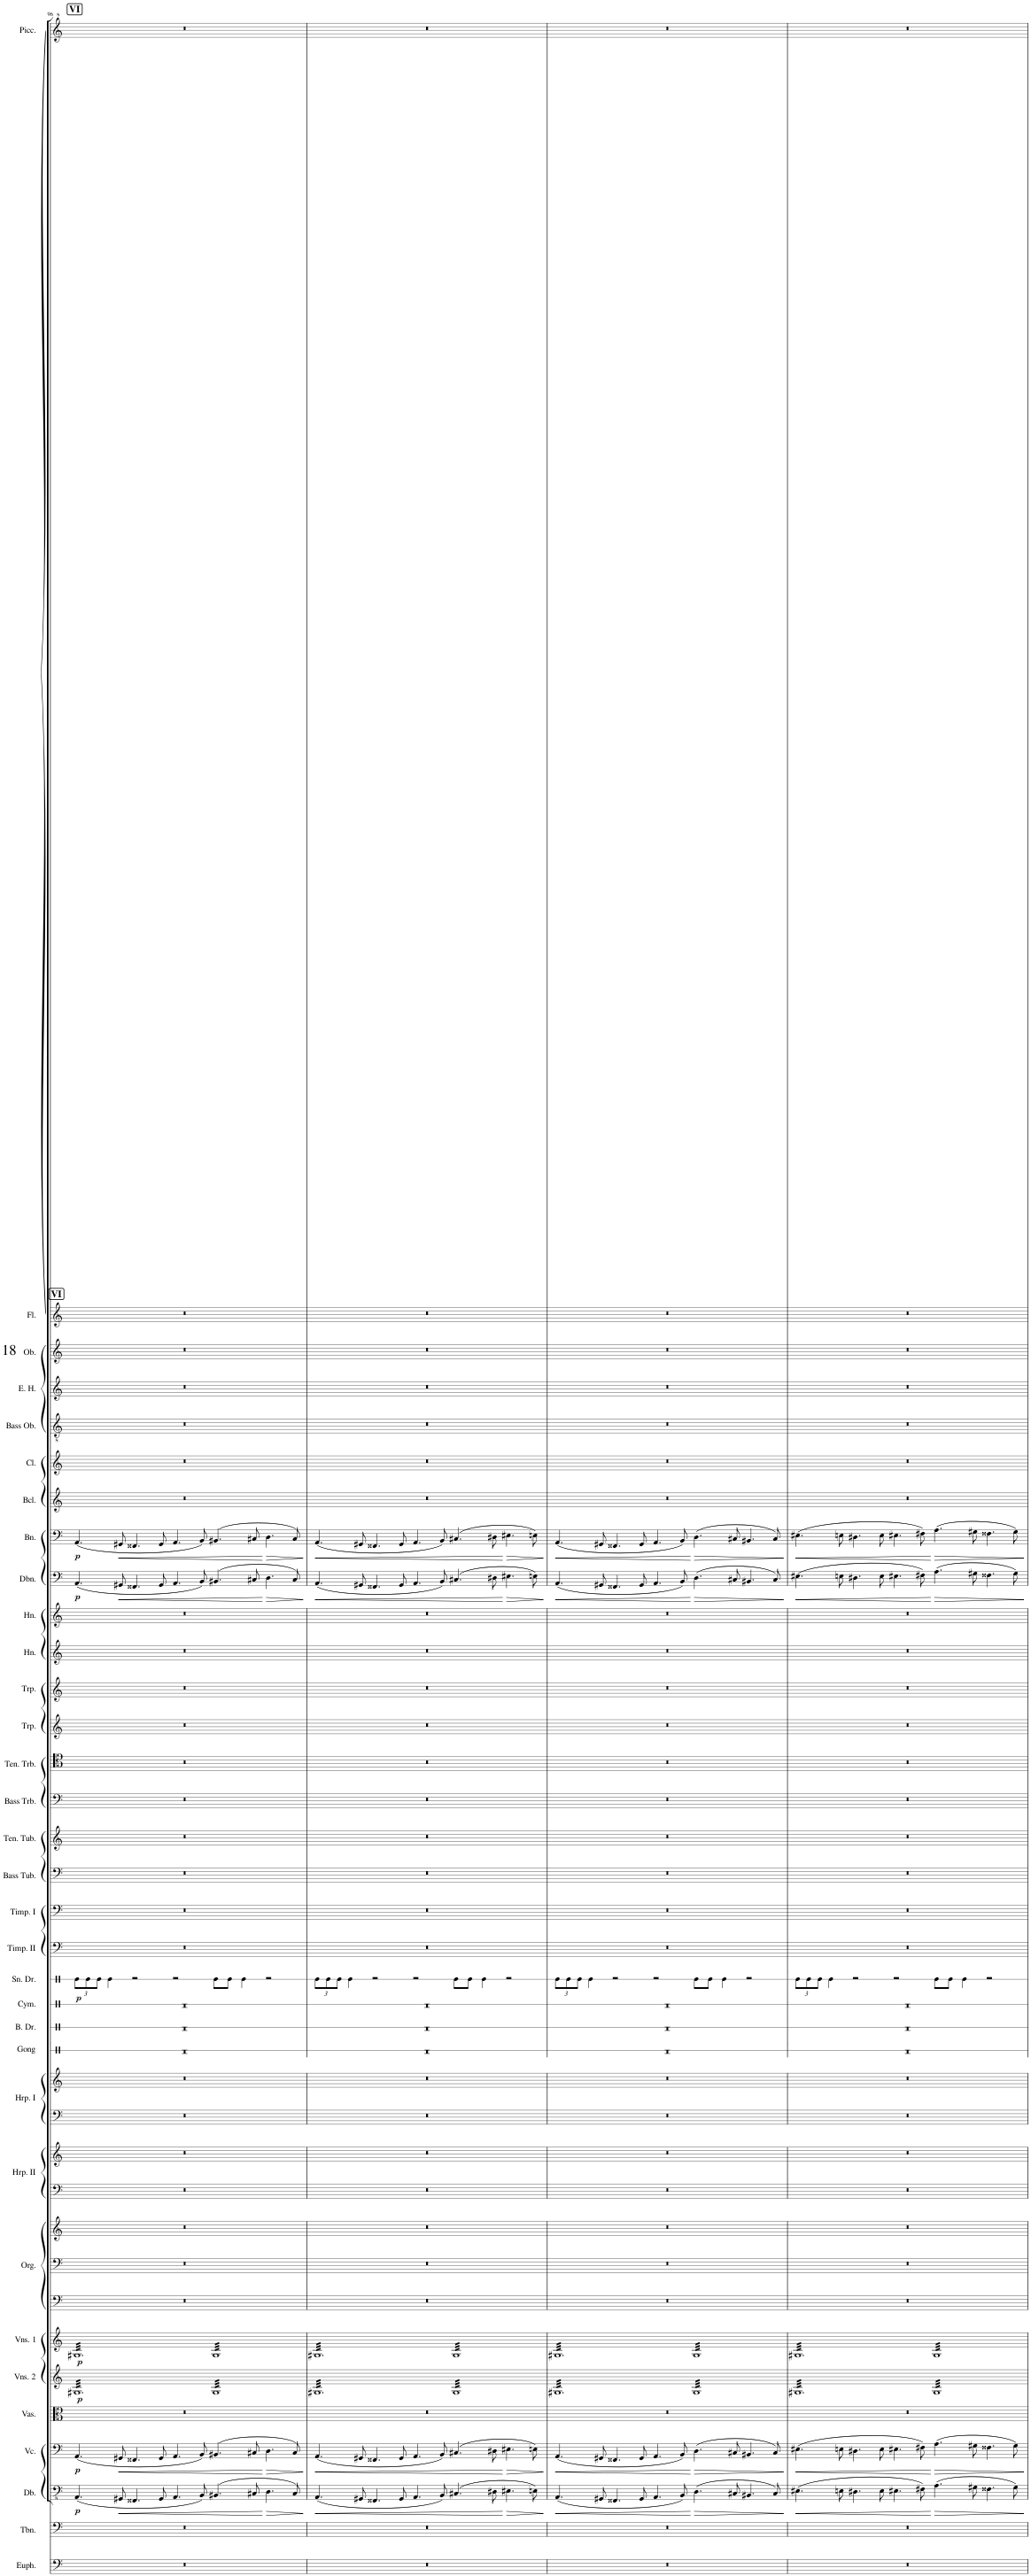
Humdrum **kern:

**kern	**kern	**kern	**dynam	**kern	**dynam	**kern	**kern	**dynam	**kern	**dynam	**kern	**kern	**kern	**kern	**kern	**kern	**kern	**kern	**kern	**kern	**kern	**dynam	**kern	**kern	**kern	**kern	**kern	**kern	**kern	**kern	**kern	**kern	**kern	**dynam	**kern	**dynam	**kern	**kern	**kern	**kern	**kern	**kern	**kern
*part33	*part32	*part31	*part31	*part30	*part30	*part29	*part28	*part28	*part27	*part27	*part26	*part26	*part26	*part25	*part25	*part24	*part24	*part23	*part22	*part21	*part20	*part20	*part19	*part18	*part17	*part16	*part15	*part14	*part13	*part12	*part11	*part10	*part9	*part9	*part8	*part8	*part7	*part6	*part5	*part4	*part3	*part2	*part1
*staff37	*staff36	*staff35	*staff35	*staff34	*staff34	*staff33	*staff32	*staff32	*staff31	*staff31	*staff30	*staff29	*staff28	*staff27	*staff26	*staff25	*staff24	*staff23	*staff22	*staff21	*staff20	*staff20	*staff19	*staff18	*staff17	*staff16	*staff15	*staff14	*staff13	*staff12	*staff11	*staff10	*staff9	*staff9	*staff8	*staff8	*staff7	*staff6	*staff5	*staff4	*staff3	*staff2	*staff1
*I"Euphonium	*I"Trombone	*I"Doublebasses	*	*I"Violoncello	*	*I"Viola	*I"2nd Violin	*	*I"1st Violin	*	*I"Organ	*	*	*I"Harp II	*	*I"Harp I	*	*I"Gong	*I"Bass Drum	*I"Cymbal	*I"Snare Drum	*	*I"Timpani II	*I"Timpani I	*I"Bass Tuba	*I"Tenor Tuba	*I"Bass Trombone	*I"2 Tenor Trombones	*I"III IV	*I"I II	*I"IV V VI	*I"I II III	*I"Double Bassoon	*	*I"3 Bassoon	*	*I"Bass Clarinet	*I"3 Clarinets in Bb	*I"Bass Oboe	*I"English Horn	*I"2 Oboe	*I"2 Flutes	*I"2 Piccolos
*I'Euph.	*I'Tbn.	*I'Db.	*	*I'Vc.	*	*	*	*	*	*	*I'Org.	*	*	*I'Hrp. II	*	*I'Hrp. I	*	*I'Gong	*I'B. Dr.	*I'Cym.	*I'Sn. Dr.	*	*I'Timp. II	*I'Timp. I	*I'Bass Tub.	*I'Ten. Tub.	*I'Bass Trb.	*I'Ten. Trb.	*	*	*	*	*I'Dbn.	*	*I'Bn.	*	*I'Bcl.	*I'Cl.	*I'Bass Ob.	*I'E. H.	*I'Ob.	*I'Fl.	*I'Picc.
!!LO:PB:g=z
*clefF4	*clefF4	*clefFv4	*	*clefF4	*	*clefC3	*clefG2	*	*clefG2	*	*clefF4	*clefF4	*clefG2	*clefF4	*clefG2	*clefF4	*clefG2	*clefX	*clefX	*clefX	*clefX	*	*clefF4	*clefF4	*clefF4	*clefG2	*clefF4	*clefC4	*clefG2	*clefG2	*clefG2	*clefG2	*clefF4	*	*clefF4	*	*clefG2	*clefG2	*clefGv2	*clefG2	*clefG2	*clefG2	*clefG^2
*	*	*Trd7c12	*	*	*	*	*	*	*	*	*	*	*	*	*	*	*	*	*	*	*	*	*	*	*	*Trd8c14	*	*	*Trd1c2	*Trd1c2	*Trd4c7	*Trd4c7	*Trd7c12	*	*	*	*Trd8c14	*Trd1c2	*	*Trd4c7	*	*	*Trd-7c-12
*k[]	*k[]	*k[]	*	*k[]	*	*k[]	*k[]	*	*k[]	*	*k[]	*k[]	*k[]	*k[]	*k[]	*k[]	*k[]	*k[]	*k[]	*k[]	*k[]	*	*k[]	*k[]	*k[]	*k[]	*k[]	*k[]	*k[]	*k[]	*k[]	*k[]	*k[]	*	*k[]	*	*k[]	*k[]	*k[]	*k[]	*k[]	*k[]	*k[]
*M5/2	*M5/2	*M5/2	*	*M5/2	*	*M5/2	*M5/2	*	*M5/2	*	*M5/2	*M5/2	*M5/2	*M5/2	*M5/2	*M5/2	*M5/2	*M5/2	*M5/2	*M5/2	*M5/2	*	*M5/2	*M5/2	*M5/2	*M5/2	*M5/2	*M5/2	*M5/2	*M5/2	*M5/2	*M5/2	*M5/2	*	*M5/2	*	*M5/2	*M5/2	*M5/2	*M5/2	*M5/2	*M5/2	*M5/2
*	*	*	*	*	*	*	*	*	*	*	*	*	*	*	*	*	*	*	*	*	*Xbrackettup	*	*	*	*	*	*	*	*	*	*	*	*	*	*	*	*	*	*	*	*	*	*
!!LO:REH:place=s1:a:B:cj:fs=14:t=VI
!!LO:REH:place=s1:b:B:cj:fs=14:t=VI
=96	=96	=96	=96	=96	=96	=96	=96	=96	=96	=96	=96	=96	=96	=96	=96	=96	=96	=96	=96	=96	=96	=96	=96	=96	=96	=96	=96	=96	=96	=96	=96	=96	=96	=96	=96	=96	=96	=96	=96	=96	=96	=96	=96
!	!	!	!LO:DY:b	!	!LO:DY:b	!	!	!LO:DY:b	!	!LO:DY:b	!	!	!	!	!	!	!	!	!	!	!	!LO:DY:b	!	!	!	!	!	!	!	!	!	!	!	!LO:DY:b	!	!LO:DY:b	!	!	!	!	!	!	!
*	*	*	*	*	*	*	*tremolo	*	*	*	*	*	*	*	*	*	*	*	*	*	*	*	*	*	*	*	*	*	*	*	*	*	*	*	*	*	*	*	*	*	*	*	*
*	*	*	*	*	*	*	*	*	*tremolo	*	*	*	*	*	*	*	*	*	*	*	*	*	*	*	*	*	*	*	*	*	*	*	*	*	*	*	*	*	*	*	*	*	*
2%5r	2%5r	(4.AAA/	p	(4.AA/	p	2%5r	32G#XLLL	p	32G#XLLL	p	2%5r	2%5r	2%5r	2%5r	2%5r	2%5r	2%5r	2%5r	2%5r	2%5r	12Re\L	p	2%5r	2%5r	2%5r	2%5r	2%5r	2%5r	2%5r	2%5r	2%5r	2%5r	(4.AA/	p	(4.AA/	p	2%5r	2%5r	2%5r	2%5r	2%5r	2%5r	2%5r
.	.	.	.	.	.	.	32G#X	.	32G#X	.	.	.	.	.	.	.	.	.	.	.	.	.	.	.	.	.	.	.	.	.	.	.	.	.	.	.	.	.	.	.	.	.	.
.	.	.	.	.	.	.	32G#X	.	32G#X	.	.	.	.	.	.	.	.	.	.	.	.	.	.	.	.	.	.	.	.	.	.	.	.	.	.	.	.	.	.	.	.	.	.
.	.	.	.	.	.	.	.	.	.	.	.	.	.	.	.	.	.	.	.	.	12Re\	.	.	.	.	.	.	.	.	.	.	.	.	.	.	.	.	.	.	.	.	.	.
.	.	.	.	.	.	.	32G#X	.	32G#X	.	.	.	.	.	.	.	.	.	.	.	.	.	.	.	.	.	.	.	.	.	.	.	.	.	.	.	.	.	.	.	.	.	.
.	.	.	.	.	.	.	32G#X	.	32G#X	.	.	.	.	.	.	.	.	.	.	.	.	.	.	.	.	.	.	.	.	.	.	.	.	.	.	.	.	.	.	.	.	.	.
.	.	.	.	.	.	.	32G#X	.	32G#X	.	.	.	.	.	.	.	.	.	.	.	.	.	.	.	.	.	.	.	.	.	.	.	.	.	.	.	.	.	.	.	.	.	.
.	.	.	.	.	.	.	.	.	.	.	.	.	.	.	.	.	.	.	.	.	12Re\J	.	.	.	.	.	.	.	.	.	.	.	.	.	.	.	.	.	.	.	.	.	.
.	.	.	.	.	.	.	32G#X	.	32G#X	.	.	.	.	.	.	.	.	.	.	.	.	.	.	.	.	.	.	.	.	.	.	.	.	.	.	.	.	.	.	.	.	.	.
.	.	.	.	.	.	.	32G#X	.	32G#X	.	.	.	.	.	.	.	.	.	.	.	.	.	.	.	.	.	.	.	.	.	.	.	.	.	.	.	.	.	.	.	.	.	.
.	.	.	.	.	.	.	32G#X	.	32G#X	.	.	.	.	.	.	.	.	.	.	.	4Re\	.	.	.	.	.	.	.	.	.	.	.	.	.	.	.	.	.	.	.	.	.	.
.	.	.	.	.	.	.	32G#X	.	32G#X	.	.	.	.	.	.	.	.	.	.	.	.	.	.	.	.	.	.	.	.	.	.	.	.	.	.	.	.	.	.	.	.	.	.
.	.	.	.	.	.	.	32G#X	.	32G#X	.	.	.	.	.	.	.	.	.	.	.	.	.	.	.	.	.	.	.	.	.	.	.	.	.	.	.	.	.	.	.	.	.	.
.	.	.	.	.	.	.	32G#X	.	32G#X	.	.	.	.	.	.	.	.	.	.	.	.	.	.	.	.	.	.	.	.	.	.	.	.	.	.	.	.	.	.	.	.	.	.
!	!	!	!LO:HP:b	!	!LO:HP:b	!	!	!	!	!	!	!	!	!	!	!	!	!	!	!	!	!	!	!	!	!	!	!	!	!	!	!	!	!LO:HP:b	!	!LO:HP:b	!	!	!	!	!	!	!
.	.	8GGG#X/	<	8GG#X/	<	.	32G#X	.	32G#X	.	.	.	.	.	.	.	.	.	.	.	.	.	.	.	.	.	.	.	.	.	.	.	8GG#X/	<	8GG#X/	<	.	.	.	.	.	.	.
.	.	.	.	.	.	.	32G#X	.	32G#X	.	.	.	.	.	.	.	.	.	.	.	.	.	.	.	.	.	.	.	.	.	.	.	.	.	.	.	.	.	.	.	.	.	.
.	.	.	.	.	.	.	32G#X	.	32G#X	.	.	.	.	.	.	.	.	.	.	.	.	.	.	.	.	.	.	.	.	.	.	.	.	.	.	.	.	.	.	.	.	.	.
.	.	.	.	.	.	.	32G#X	.	32G#X	.	.	.	.	.	.	.	.	.	.	.	.	.	.	.	.	.	.	.	.	.	.	.	.	.	.	.	.	.	.	.	.	.	.
.	.	4.FFF##X/	.	4.FF##X/	.	.	32G#X	.	32G#X	.	.	.	.	.	.	.	.	.	.	.	2r	.	.	.	.	.	.	.	.	.	.	.	4.FF##X/	.	4.FF##X/	.	.	.	.	.	.	.	.
.	.	.	.	.	.	.	32G#X	.	32G#X	.	.	.	.	.	.	.	.	.	.	.	.	.	.	.	.	.	.	.	.	.	.	.	.	.	.	.	.	.	.	.	.	.	.
.	.	.	.	.	.	.	32G#X	.	32G#X	.	.	.	.	.	.	.	.	.	.	.	.	.	.	.	.	.	.	.	.	.	.	.	.	.	.	.	.	.	.	.	.	.	.
.	.	.	.	.	.	.	32G#X	.	32G#X	.	.	.	.	.	.	.	.	.	.	.	.	.	.	.	.	.	.	.	.	.	.	.	.	.	.	.	.	.	.	.	.	.	.
.	.	.	.	.	.	.	32G#X	.	32G#X	.	.	.	.	.	.	.	.	.	.	.	.	.	.	.	.	.	.	.	.	.	.	.	.	.	.	.	.	.	.	.	.	.	.
.	.	.	.	.	.	.	32G#X	.	32G#X	.	.	.	.	.	.	.	.	.	.	.	.	.	.	.	.	.	.	.	.	.	.	.	.	.	.	.	.	.	.	.	.	.	.
.	.	.	.	.	.	.	32G#X	.	32G#X	.	.	.	.	.	.	.	.	.	.	.	.	.	.	.	.	.	.	.	.	.	.	.	.	.	.	.	.	.	.	.	.	.	.
.	.	.	.	.	.	.	32G#X	.	32G#X	.	.	.	.	.	.	.	.	.	.	.	.	.	.	.	.	.	.	.	.	.	.	.	.	.	.	.	.	.	.	.	.	.	.
.	.	.	.	.	.	.	32G#X	.	32G#X	.	.	.	.	.	.	.	.	.	.	.	.	.	.	.	.	.	.	.	.	.	.	.	.	.	.	.	.	.	.	.	.	.	.
.	.	.	.	.	.	.	32G#X	.	32G#X	.	.	.	.	.	.	.	.	.	.	.	.	.	.	.	.	.	.	.	.	.	.	.	.	.	.	.	.	.	.	.	.	.	.
.	.	.	.	.	.	.	32G#X	.	32G#X	.	.	.	.	.	.	.	.	.	.	.	.	.	.	.	.	.	.	.	.	.	.	.	.	.	.	.	.	.	.	.	.	.	.
.	.	.	.	.	.	.	32G#X	.	32G#X	.	.	.	.	.	.	.	.	.	.	.	.	.	.	.	.	.	.	.	.	.	.	.	.	.	.	.	.	.	.	.	.	.	.
.	.	8GGG#/	.	8GG#/	.	.	32G#X	.	32G#X	.	.	.	.	.	.	.	.	.	.	.	.	.	.	.	.	.	.	.	.	.	.	.	8GG#/	.	8GG#/	.	.	.	.	.	.	.	.
.	.	.	.	.	.	.	32G#X	.	32G#X	.	.	.	.	.	.	.	.	.	.	.	.	.	.	.	.	.	.	.	.	.	.	.	.	.	.	.	.	.	.	.	.	.	.
.	.	.	.	.	.	.	32G#X	.	32G#X	.	.	.	.	.	.	.	.	.	.	.	.	.	.	.	.	.	.	.	.	.	.	.	.	.	.	.	.	.	.	.	.	.	.
.	.	.	.	.	.	.	32G#X	.	32G#X	.	.	.	.	.	.	.	.	.	.	.	.	.	.	.	.	.	.	.	.	.	.	.	.	.	.	.	.	.	.	.	.	.	.
.	.	4.AAA/	.	4.AA/	.	.	32G#X	.	32G#X	.	.	.	.	.	.	.	.	.	.	.	2r	.	.	.	.	.	.	.	.	.	.	.	4.AA/	.	4.AA/	.	.	.	.	.	.	.	.
.	.	.	.	.	.	.	32G#X	.	32G#X	.	.	.	.	.	.	.	.	.	.	.	.	.	.	.	.	.	.	.	.	.	.	.	.	.	.	.	.	.	.	.	.	.	.
.	.	.	.	.	.	.	32G#X	.	32G#X	.	.	.	.	.	.	.	.	.	.	.	.	.	.	.	.	.	.	.	.	.	.	.	.	.	.	.	.	.	.	.	.	.	.
.	.	.	.	.	.	.	32G#X	.	32G#X	.	.	.	.	.	.	.	.	.	.	.	.	.	.	.	.	.	.	.	.	.	.	.	.	.	.	.	.	.	.	.	.	.	.
.	.	.	.	.	.	.	32G#X	.	32G#X	.	.	.	.	.	.	.	.	.	.	.	.	.	.	.	.	.	.	.	.	.	.	.	.	.	.	.	.	.	.	.	.	.	.
.	.	.	.	.	.	.	32G#X	.	32G#X	.	.	.	.	.	.	.	.	.	.	.	.	.	.	.	.	.	.	.	.	.	.	.	.	.	.	.	.	.	.	.	.	.	.
.	.	.	.	.	.	.	32G#X	.	32G#X	.	.	.	.	.	.	.	.	.	.	.	.	.	.	.	.	.	.	.	.	.	.	.	.	.	.	.	.	.	.	.	.	.	.
.	.	.	.	.	.	.	32G#X	.	32G#X	.	.	.	.	.	.	.	.	.	.	.	.	.	.	.	.	.	.	.	.	.	.	.	.	.	.	.	.	.	.	.	.	.	.
.	.	.	.	.	.	.	32G#X	.	32G#X	.	.	.	.	.	.	.	.	.	.	.	.	.	.	.	.	.	.	.	.	.	.	.	.	.	.	.	.	.	.	.	.	.	.
.	.	.	.	.	.	.	32G#X	.	32G#X	.	.	.	.	.	.	.	.	.	.	.	.	.	.	.	.	.	.	.	.	.	.	.	.	.	.	.	.	.	.	.	.	.	.
.	.	.	.	.	.	.	32G#X	.	32G#X	.	.	.	.	.	.	.	.	.	.	.	.	.	.	.	.	.	.	.	.	.	.	.	.	.	.	.	.	.	.	.	.	.	.
.	.	.	.	.	.	.	32G#X	.	32G#X	.	.	.	.	.	.	.	.	.	.	.	.	.	.	.	.	.	.	.	.	.	.	.	.	.	.	.	.	.	.	.	.	.	.
.	.	8BBB/)	.	8BB/)	.	.	32G#X	.	32G#X	.	.	.	.	.	.	.	.	.	.	.	.	.	.	.	.	.	.	.	.	.	.	.	8BB/)	.	8BB/)	.	.	.	.	.	.	.	.
.	.	.	.	.	.	.	32G#X	.	32G#X	.	.	.	.	.	.	.	.	.	.	.	.	.	.	.	.	.	.	.	.	.	.	.	.	.	.	.	.	.	.	.	.	.	.
.	.	.	.	.	.	.	32G#X	.	32G#X	.	.	.	.	.	.	.	.	.	.	.	.	.	.	.	.	.	.	.	.	.	.	.	.	.	.	.	.	.	.	.	.	.	.
.	.	.	.	.	.	.	32G#XJJJ	.	32G#XJJJ	.	.	.	.	.	.	.	.	.	.	.	.	.	.	.	.	.	.	.	.	.	.	.	.	.	.	.	.	.	.	.	.	.	.
.	.	(4.BBB#X/	.	(4.BB#X/	.	.	32G#LLL	.	32G#LLL	.	.	.	.	.	.	.	.	.	.	.	8Re\L	.	.	.	.	.	.	.	.	.	.	.	(4.BB#X/	.	(4.BB#X/	.	.	.	.	.	.	.	.
.	.	.	.	.	.	.	32G#	.	32G#	.	.	.	.	.	.	.	.	.	.	.	.	.	.	.	.	.	.	.	.	.	.	.	.	.	.	.	.	.	.	.	.	.	.
.	.	.	.	.	.	.	32G#	.	32G#	.	.	.	.	.	.	.	.	.	.	.	.	.	.	.	.	.	.	.	.	.	.	.	.	.	.	.	.	.	.	.	.	.	.
.	.	.	.	.	.	.	32G#	.	32G#	.	.	.	.	.	.	.	.	.	.	.	.	.	.	.	.	.	.	.	.	.	.	.	.	.	.	.	.	.	.	.	.	.	.
.	.	.	.	.	.	.	32G#	.	32G#	.	.	.	.	.	.	.	.	.	.	.	8Re\J	.	.	.	.	.	.	.	.	.	.	.	.	.	.	.	.	.	.	.	.	.	.
.	.	.	.	.	.	.	32G#	.	32G#	.	.	.	.	.	.	.	.	.	.	.	.	.	.	.	.	.	.	.	.	.	.	.	.	.	.	.	.	.	.	.	.	.	.
.	.	.	.	.	.	.	32G#	.	32G#	.	.	.	.	.	.	.	.	.	.	.	.	.	.	.	.	.	.	.	.	.	.	.	.	.	.	.	.	.	.	.	.	.	.
.	.	.	.	.	.	.	32G#	.	32G#	.	.	.	.	.	.	.	.	.	.	.	.	.	.	.	.	.	.	.	.	.	.	.	.	.	.	.	.	.	.	.	.	.	.
.	.	.	.	.	.	.	32G#	.	32G#	.	.	.	.	.	.	.	.	.	.	.	4Re\	.	.	.	.	.	.	.	.	.	.	.	.	.	.	.	.	.	.	.	.	.	.
.	.	.	.	.	.	.	32G#	.	32G#	.	.	.	.	.	.	.	.	.	.	.	.	.	.	.	.	.	.	.	.	.	.	.	.	.	.	.	.	.	.	.	.	.	.
.	.	.	.	.	.	.	32G#	.	32G#	.	.	.	.	.	.	.	.	.	.	.	.	.	.	.	.	.	.	.	.	.	.	.	.	.	.	.	.	.	.	.	.	.	.
.	.	.	.	.	.	.	32G#	.	32G#	.	.	.	.	.	.	.	.	.	.	.	.	.	.	.	.	.	.	.	.	.	.	.	.	.	.	.	.	.	.	.	.	.	.
.	.	8CC#X/	.	8C#X/	.	.	32G#	.	32G#	.	.	.	.	.	.	.	.	.	.	.	.	.	.	.	.	.	.	.	.	.	.	.	8C#X/	.	8C#X/	.	.	.	.	.	.	.	.
.	.	.	.	.	.	.	32G#	.	32G#	.	.	.	.	.	.	.	.	.	.	.	.	.	.	.	.	.	.	.	.	.	.	.	.	.	.	.	.	.	.	.	.	.	.
.	.	.	.	.	.	.	32G#	.	32G#	.	.	.	.	.	.	.	.	.	.	.	.	.	.	.	.	.	.	.	.	.	.	.	.	.	.	.	.	.	.	.	.	.	.
.	.	.	.	.	.	.	32G#	.	32G#	.	.	.	.	.	.	.	.	.	.	.	.	.	.	.	.	.	.	.	.	.	.	.	.	.	.	.	.	.	.	.	.	.	.
!	!	!	!LO:HP:n=1:b	!	!LO:HP:n=1:b	!	!	!	!	!	!	!	!	!	!	!	!	!	!	!	!	!	!	!	!	!	!	!	!	!	!	!	!	!LO:HP:n=1:b	!	!LO:HP:n=1:b	!	!	!	!	!	!	!
.	.	4.DD\	[ >	4.D\	[ >	.	32G#	.	32G#	.	.	.	.	.	.	.	.	.	.	.	2r	.	.	.	.	.	.	.	.	.	.	.	4.D\	[ >	4.D\	[ >	.	.	.	.	.	.	.
.	.	.	.	.	.	.	32G#	.	32G#	.	.	.	.	.	.	.	.	.	.	.	.	.	.	.	.	.	.	.	.	.	.	.	.	.	.	.	.	.	.	.	.	.	.
.	.	.	.	.	.	.	32G#	.	32G#	.	.	.	.	.	.	.	.	.	.	.	.	.	.	.	.	.	.	.	.	.	.	.	.	.	.	.	.	.	.	.	.	.	.
.	.	.	.	.	.	.	32G#	.	32G#	.	.	.	.	.	.	.	.	.	.	.	.	.	.	.	.	.	.	.	.	.	.	.	.	.	.	.	.	.	.	.	.	.	.
.	.	.	.	.	.	.	32G#	.	32G#	.	.	.	.	.	.	.	.	.	.	.	.	.	.	.	.	.	.	.	.	.	.	.	.	.	.	.	.	.	.	.	.	.	.
.	.	.	.	.	.	.	32G#	.	32G#	.	.	.	.	.	.	.	.	.	.	.	.	.	.	.	.	.	.	.	.	.	.	.	.	.	.	.	.	.	.	.	.	.	.
.	.	.	.	.	.	.	32G#	.	32G#	.	.	.	.	.	.	.	.	.	.	.	.	.	.	.	.	.	.	.	.	.	.	.	.	.	.	.	.	.	.	.	.	.	.
.	.	.	.	.	.	.	32G#	.	32G#	.	.	.	.	.	.	.	.	.	.	.	.	.	.	.	.	.	.	.	.	.	.	.	.	.	.	.	.	.	.	.	.	.	.
.	.	.	.	.	.	.	32G#	.	32G#	.	.	.	.	.	.	.	.	.	.	.	.	.	.	.	.	.	.	.	.	.	.	.	.	.	.	.	.	.	.	.	.	.	.
.	.	.	.	.	.	.	32G#	.	32G#	.	.	.	.	.	.	.	.	.	.	.	.	.	.	.	.	.	.	.	.	.	.	.	.	.	.	.	.	.	.	.	.	.	.
.	.	.	.	.	.	.	32G#	.	32G#	.	.	.	.	.	.	.	.	.	.	.	.	.	.	.	.	.	.	.	.	.	.	.	.	.	.	.	.	.	.	.	.	.	.
.	.	.	.	.	.	.	32G#	.	32G#	.	.	.	.	.	.	.	.	.	.	.	.	.	.	.	.	.	.	.	.	.	.	.	.	.	.	.	.	.	.	.	.	.	.
.	.	8CC#/)	.	8C#/)	.	.	32G#	.	32G#	.	.	.	.	.	.	.	.	.	.	.	.	.	.	.	.	.	.	.	.	.	.	.	8C#/)	.	8C#/)	.	.	.	.	.	.	.	.
.	.	.	.	.	.	.	32G#	.	32G#	.	.	.	.	.	.	.	.	.	.	.	.	.	.	.	.	.	.	.	.	.	.	.	.	.	.	.	.	.	.	.	.	.	.
.	.	.	.	.	.	.	32G#	.	32G#	.	.	.	.	.	.	.	.	.	.	.	.	.	.	.	.	.	.	.	.	.	.	.	.	.	.	.	.	.	.	.	.	.	.
.	.	.	.	.	.	.	32G#JJJ	.	32G#JJJ	.	.	.	.	.	.	.	.	.	.	.	.	.	.	.	.	.	.	.	.	.	.	.	.	.	.	.	.	.	.	.	.	.	.
.	.	.	]	.	]	.	.	.	.	.	.	.	.	.	.	.	.	.	.	.	.	.	.	.	.	.	.	.	.	.	.	.	.	]	.	]	.	.	.	.	.	.	.
=97	=97	=97	=97	=97	=97	=97	=97	=97	=97	=97	=97	=97	=97	=97	=97	=97	=97	=97	=97	=97	=97	=97	=97	=97	=97	=97	=97	=97	=97	=97	=97	=97	=97	=97	=97	=97	=97	=97	=97	=97	=97	=97	=97
!	!	!	!LO:HP:b	!	!LO:HP:b	!	!	!	!	!	!	!	!	!	!	!	!	!	!	!	!	!	!	!	!	!	!	!	!	!	!	!	!	!LO:HP:b	!	!LO:HP:b	!	!	!	!	!	!	!
2%5r	2%5r	(4.AAA/	<	(4.AA/	<	2%5r	32G#XLLL	.	32G#XLLL	.	2%5r	2%5r	2%5r	2%5r	2%5r	2%5r	2%5r	2%5r	2%5r	2%5r	12Re\L	.	2%5r	2%5r	2%5r	2%5r	2%5r	2%5r	2%5r	2%5r	2%5r	2%5r	(4.AA/	<	(4.AA/	<	2%5r	2%5r	2%5r	2%5r	2%5r	2%5r	2%5r
.	.	.	.	.	.	.	32G#X	.	32G#X	.	.	.	.	.	.	.	.	.	.	.	.	.	.	.	.	.	.	.	.	.	.	.	.	.	.	.	.	.	.	.	.	.	.
.	.	.	.	.	.	.	32G#X	.	32G#X	.	.	.	.	.	.	.	.	.	.	.	.	.	.	.	.	.	.	.	.	.	.	.	.	.	.	.	.	.	.	.	.	.	.
.	.	.	.	.	.	.	.	.	.	.	.	.	.	.	.	.	.	.	.	.	12Re\	.	.	.	.	.	.	.	.	.	.	.	.	.	.	.	.	.	.	.	.	.	.
.	.	.	.	.	.	.	32G#X	.	32G#X	.	.	.	.	.	.	.	.	.	.	.	.	.	.	.	.	.	.	.	.	.	.	.	.	.	.	.	.	.	.	.	.	.	.
.	.	.	.	.	.	.	32G#X	.	32G#X	.	.	.	.	.	.	.	.	.	.	.	.	.	.	.	.	.	.	.	.	.	.	.	.	.	.	.	.	.	.	.	.	.	.
.	.	.	.	.	.	.	32G#X	.	32G#X	.	.	.	.	.	.	.	.	.	.	.	.	.	.	.	.	.	.	.	.	.	.	.	.	.	.	.	.	.	.	.	.	.	.
.	.	.	.	.	.	.	.	.	.	.	.	.	.	.	.	.	.	.	.	.	12Re\J	.	.	.	.	.	.	.	.	.	.	.	.	.	.	.	.	.	.	.	.	.	.
.	.	.	.	.	.	.	32G#X	.	32G#X	.	.	.	.	.	.	.	.	.	.	.	.	.	.	.	.	.	.	.	.	.	.	.	.	.	.	.	.	.	.	.	.	.	.
.	.	.	.	.	.	.	32G#X	.	32G#X	.	.	.	.	.	.	.	.	.	.	.	.	.	.	.	.	.	.	.	.	.	.	.	.	.	.	.	.	.	.	.	.	.	.
.	.	.	.	.	.	.	32G#X	.	32G#X	.	.	.	.	.	.	.	.	.	.	.	4Re\	.	.	.	.	.	.	.	.	.	.	.	.	.	.	.	.	.	.	.	.	.	.
.	.	.	.	.	.	.	32G#X	.	32G#X	.	.	.	.	.	.	.	.	.	.	.	.	.	.	.	.	.	.	.	.	.	.	.	.	.	.	.	.	.	.	.	.	.	.
.	.	.	.	.	.	.	32G#X	.	32G#X	.	.	.	.	.	.	.	.	.	.	.	.	.	.	.	.	.	.	.	.	.	.	.	.	.	.	.	.	.	.	.	.	.	.
.	.	.	.	.	.	.	32G#X	.	32G#X	.	.	.	.	.	.	.	.	.	.	.	.	.	.	.	.	.	.	.	.	.	.	.	.	.	.	.	.	.	.	.	.	.	.
.	.	8GGG#X/	.	8GG#X/	.	.	32G#X	.	32G#X	.	.	.	.	.	.	.	.	.	.	.	.	.	.	.	.	.	.	.	.	.	.	.	8GG#X/	.	8GG#X/	.	.	.	.	.	.	.	.
.	.	.	.	.	.	.	32G#X	.	32G#X	.	.	.	.	.	.	.	.	.	.	.	.	.	.	.	.	.	.	.	.	.	.	.	.	.	.	.	.	.	.	.	.	.	.
.	.	.	.	.	.	.	32G#X	.	32G#X	.	.	.	.	.	.	.	.	.	.	.	.	.	.	.	.	.	.	.	.	.	.	.	.	.	.	.	.	.	.	.	.	.	.
.	.	.	.	.	.	.	32G#X	.	32G#X	.	.	.	.	.	.	.	.	.	.	.	.	.	.	.	.	.	.	.	.	.	.	.	.	.	.	.	.	.	.	.	.	.	.
.	.	4.FFF##X/	.	4.FF##X/	.	.	32G#X	.	32G#X	.	.	.	.	.	.	.	.	.	.	.	2r	.	.	.	.	.	.	.	.	.	.	.	4.FF##X/	.	4.FF##X/	.	.	.	.	.	.	.	.
.	.	.	.	.	.	.	32G#X	.	32G#X	.	.	.	.	.	.	.	.	.	.	.	.	.	.	.	.	.	.	.	.	.	.	.	.	.	.	.	.	.	.	.	.	.	.
.	.	.	.	.	.	.	32G#X	.	32G#X	.	.	.	.	.	.	.	.	.	.	.	.	.	.	.	.	.	.	.	.	.	.	.	.	.	.	.	.	.	.	.	.	.	.
.	.	.	.	.	.	.	32G#X	.	32G#X	.	.	.	.	.	.	.	.	.	.	.	.	.	.	.	.	.	.	.	.	.	.	.	.	.	.	.	.	.	.	.	.	.	.
.	.	.	.	.	.	.	32G#X	.	32G#X	.	.	.	.	.	.	.	.	.	.	.	.	.	.	.	.	.	.	.	.	.	.	.	.	.	.	.	.	.	.	.	.	.	.
.	.	.	.	.	.	.	32G#X	.	32G#X	.	.	.	.	.	.	.	.	.	.	.	.	.	.	.	.	.	.	.	.	.	.	.	.	.	.	.	.	.	.	.	.	.	.
.	.	.	.	.	.	.	32G#X	.	32G#X	.	.	.	.	.	.	.	.	.	.	.	.	.	.	.	.	.	.	.	.	.	.	.	.	.	.	.	.	.	.	.	.	.	.
.	.	.	.	.	.	.	32G#X	.	32G#X	.	.	.	.	.	.	.	.	.	.	.	.	.	.	.	.	.	.	.	.	.	.	.	.	.	.	.	.	.	.	.	.	.	.
.	.	.	.	.	.	.	32G#X	.	32G#X	.	.	.	.	.	.	.	.	.	.	.	.	.	.	.	.	.	.	.	.	.	.	.	.	.	.	.	.	.	.	.	.	.	.
.	.	.	.	.	.	.	32G#X	.	32G#X	.	.	.	.	.	.	.	.	.	.	.	.	.	.	.	.	.	.	.	.	.	.	.	.	.	.	.	.	.	.	.	.	.	.
.	.	.	.	.	.	.	32G#X	.	32G#X	.	.	.	.	.	.	.	.	.	.	.	.	.	.	.	.	.	.	.	.	.	.	.	.	.	.	.	.	.	.	.	.	.	.
.	.	.	.	.	.	.	32G#X	.	32G#X	.	.	.	.	.	.	.	.	.	.	.	.	.	.	.	.	.	.	.	.	.	.	.	.	.	.	.	.	.	.	.	.	.	.
.	.	8GGG#/	.	8GG#/	.	.	32G#X	.	32G#X	.	.	.	.	.	.	.	.	.	.	.	.	.	.	.	.	.	.	.	.	.	.	.	8GG#/	.	8GG#/	.	.	.	.	.	.	.	.
.	.	.	.	.	.	.	32G#X	.	32G#X	.	.	.	.	.	.	.	.	.	.	.	.	.	.	.	.	.	.	.	.	.	.	.	.	.	.	.	.	.	.	.	.	.	.
.	.	.	.	.	.	.	32G#X	.	32G#X	.	.	.	.	.	.	.	.	.	.	.	.	.	.	.	.	.	.	.	.	.	.	.	.	.	.	.	.	.	.	.	.	.	.
.	.	.	.	.	.	.	32G#X	.	32G#X	.	.	.	.	.	.	.	.	.	.	.	.	.	.	.	.	.	.	.	.	.	.	.	.	.	.	.	.	.	.	.	.	.	.
.	.	4.AAA/	.	4.AA/	.	.	32G#X	.	32G#X	.	.	.	.	.	.	.	.	.	.	.	2r	.	.	.	.	.	.	.	.	.	.	.	4.AA/	.	4.AA/	.	.	.	.	.	.	.	.
.	.	.	.	.	.	.	32G#X	.	32G#X	.	.	.	.	.	.	.	.	.	.	.	.	.	.	.	.	.	.	.	.	.	.	.	.	.	.	.	.	.	.	.	.	.	.
.	.	.	.	.	.	.	32G#X	.	32G#X	.	.	.	.	.	.	.	.	.	.	.	.	.	.	.	.	.	.	.	.	.	.	.	.	.	.	.	.	.	.	.	.	.	.
.	.	.	.	.	.	.	32G#X	.	32G#X	.	.	.	.	.	.	.	.	.	.	.	.	.	.	.	.	.	.	.	.	.	.	.	.	.	.	.	.	.	.	.	.	.	.
.	.	.	.	.	.	.	32G#X	.	32G#X	.	.	.	.	.	.	.	.	.	.	.	.	.	.	.	.	.	.	.	.	.	.	.	.	.	.	.	.	.	.	.	.	.	.
.	.	.	.	.	.	.	32G#X	.	32G#X	.	.	.	.	.	.	.	.	.	.	.	.	.	.	.	.	.	.	.	.	.	.	.	.	.	.	.	.	.	.	.	.	.	.
.	.	.	.	.	.	.	32G#X	.	32G#X	.	.	.	.	.	.	.	.	.	.	.	.	.	.	.	.	.	.	.	.	.	.	.	.	.	.	.	.	.	.	.	.	.	.
.	.	.	.	.	.	.	32G#X	.	32G#X	.	.	.	.	.	.	.	.	.	.	.	.	.	.	.	.	.	.	.	.	.	.	.	.	.	.	.	.	.	.	.	.	.	.
.	.	.	.	.	.	.	32G#X	.	32G#X	.	.	.	.	.	.	.	.	.	.	.	.	.	.	.	.	.	.	.	.	.	.	.	.	.	.	.	.	.	.	.	.	.	.
.	.	.	.	.	.	.	32G#X	.	32G#X	.	.	.	.	.	.	.	.	.	.	.	.	.	.	.	.	.	.	.	.	.	.	.	.	.	.	.	.	.	.	.	.	.	.
.	.	.	.	.	.	.	32G#X	.	32G#X	.	.	.	.	.	.	.	.	.	.	.	.	.	.	.	.	.	.	.	.	.	.	.	.	.	.	.	.	.	.	.	.	.	.
.	.	.	.	.	.	.	32G#X	.	32G#X	.	.	.	.	.	.	.	.	.	.	.	.	.	.	.	.	.	.	.	.	.	.	.	.	.	.	.	.	.	.	.	.	.	.
.	.	8BBB/)	.	8BB/)	.	.	32G#X	.	32G#X	.	.	.	.	.	.	.	.	.	.	.	.	.	.	.	.	.	.	.	.	.	.	.	8BB/)	.	8BB/)	.	.	.	.	.	.	.	.
.	.	.	.	.	.	.	32G#X	.	32G#X	.	.	.	.	.	.	.	.	.	.	.	.	.	.	.	.	.	.	.	.	.	.	.	.	.	.	.	.	.	.	.	.	.	.
.	.	.	.	.	.	.	32G#X	.	32G#X	.	.	.	.	.	.	.	.	.	.	.	.	.	.	.	.	.	.	.	.	.	.	.	.	.	.	.	.	.	.	.	.	.	.
.	.	.	.	.	.	.	32G#XJJJ	.	32G#XJJJ	.	.	.	.	.	.	.	.	.	.	.	.	.	.	.	.	.	.	.	.	.	.	.	.	.	.	.	.	.	.	.	.	.	.
.	.	(4.CC#X/	.	(4.C#X/	.	.	32G#LLL	.	32G#LLL	.	.	.	.	.	.	.	.	.	.	.	8Re\L	.	.	.	.	.	.	.	.	.	.	.	(4.C#X/	.	(4.C#X/	.	.	.	.	.	.	.	.
.	.	.	.	.	.	.	32G#	.	32G#	.	.	.	.	.	.	.	.	.	.	.	.	.	.	.	.	.	.	.	.	.	.	.	.	.	.	.	.	.	.	.	.	.	.
.	.	.	.	.	.	.	32G#	.	32G#	.	.	.	.	.	.	.	.	.	.	.	.	.	.	.	.	.	.	.	.	.	.	.	.	.	.	.	.	.	.	.	.	.	.
.	.	.	.	.	.	.	32G#	.	32G#	.	.	.	.	.	.	.	.	.	.	.	.	.	.	.	.	.	.	.	.	.	.	.	.	.	.	.	.	.	.	.	.	.	.
.	.	.	.	.	.	.	32G#	.	32G#	.	.	.	.	.	.	.	.	.	.	.	8Re\J	.	.	.	.	.	.	.	.	.	.	.	.	.	.	.	.	.	.	.	.	.	.
.	.	.	.	.	.	.	32G#	.	32G#	.	.	.	.	.	.	.	.	.	.	.	.	.	.	.	.	.	.	.	.	.	.	.	.	.	.	.	.	.	.	.	.	.	.
.	.	.	.	.	.	.	32G#	.	32G#	.	.	.	.	.	.	.	.	.	.	.	.	.	.	.	.	.	.	.	.	.	.	.	.	.	.	.	.	.	.	.	.	.	.
.	.	.	.	.	.	.	32G#	.	32G#	.	.	.	.	.	.	.	.	.	.	.	.	.	.	.	.	.	.	.	.	.	.	.	.	.	.	.	.	.	.	.	.	.	.
.	.	.	.	.	.	.	32G#	.	32G#	.	.	.	.	.	.	.	.	.	.	.	4Re\	.	.	.	.	.	.	.	.	.	.	.	.	.	.	.	.	.	.	.	.	.	.
.	.	.	.	.	.	.	32G#	.	32G#	.	.	.	.	.	.	.	.	.	.	.	.	.	.	.	.	.	.	.	.	.	.	.	.	.	.	.	.	.	.	.	.	.	.
.	.	.	.	.	.	.	32G#	.	32G#	.	.	.	.	.	.	.	.	.	.	.	.	.	.	.	.	.	.	.	.	.	.	.	.	.	.	.	.	.	.	.	.	.	.
.	.	.	.	.	.	.	32G#	.	32G#	.	.	.	.	.	.	.	.	.	.	.	.	.	.	.	.	.	.	.	.	.	.	.	.	.	.	.	.	.	.	.	.	.	.
.	.	8DD#X\	.	8D#X\	.	.	32G#	.	32G#	.	.	.	.	.	.	.	.	.	.	.	.	.	.	.	.	.	.	.	.	.	.	.	8D#X\	.	8D#X\	.	.	.	.	.	.	.	.
.	.	.	.	.	.	.	32G#	.	32G#	.	.	.	.	.	.	.	.	.	.	.	.	.	.	.	.	.	.	.	.	.	.	.	.	.	.	.	.	.	.	.	.	.	.
.	.	.	.	.	.	.	32G#	.	32G#	.	.	.	.	.	.	.	.	.	.	.	.	.	.	.	.	.	.	.	.	.	.	.	.	.	.	.	.	.	.	.	.	.	.
.	.	.	.	.	.	.	32G#	.	32G#	.	.	.	.	.	.	.	.	.	.	.	.	.	.	.	.	.	.	.	.	.	.	.	.	.	.	.	.	.	.	.	.	.	.
!	!	!	!LO:HP:n=1:b	!	!LO:HP:n=1:b	!	!	!	!	!	!	!	!	!	!	!	!	!	!	!	!	!	!	!	!	!	!	!	!	!	!	!	!	!LO:HP:n=1:b	!	!LO:HP:n=1:b	!	!	!	!	!	!	!
.	.	4.EE#X\	[ >	4.E#X\	[ >	.	32G#	.	32G#	.	.	.	.	.	.	.	.	.	.	.	2r	.	.	.	.	.	.	.	.	.	.	.	4.E#X\	[ >	4.E#X\	[ >	.	.	.	.	.	.	.
.	.	.	.	.	.	.	32G#	.	32G#	.	.	.	.	.	.	.	.	.	.	.	.	.	.	.	.	.	.	.	.	.	.	.	.	.	.	.	.	.	.	.	.	.	.
.	.	.	.	.	.	.	32G#	.	32G#	.	.	.	.	.	.	.	.	.	.	.	.	.	.	.	.	.	.	.	.	.	.	.	.	.	.	.	.	.	.	.	.	.	.
.	.	.	.	.	.	.	32G#	.	32G#	.	.	.	.	.	.	.	.	.	.	.	.	.	.	.	.	.	.	.	.	.	.	.	.	.	.	.	.	.	.	.	.	.	.
.	.	.	.	.	.	.	32G#	.	32G#	.	.	.	.	.	.	.	.	.	.	.	.	.	.	.	.	.	.	.	.	.	.	.	.	.	.	.	.	.	.	.	.	.	.
.	.	.	.	.	.	.	32G#	.	32G#	.	.	.	.	.	.	.	.	.	.	.	.	.	.	.	.	.	.	.	.	.	.	.	.	.	.	.	.	.	.	.	.	.	.
.	.	.	.	.	.	.	32G#	.	32G#	.	.	.	.	.	.	.	.	.	.	.	.	.	.	.	.	.	.	.	.	.	.	.	.	.	.	.	.	.	.	.	.	.	.
.	.	.	.	.	.	.	32G#	.	32G#	.	.	.	.	.	.	.	.	.	.	.	.	.	.	.	.	.	.	.	.	.	.	.	.	.	.	.	.	.	.	.	.	.	.
.	.	.	.	.	.	.	32G#	.	32G#	.	.	.	.	.	.	.	.	.	.	.	.	.	.	.	.	.	.	.	.	.	.	.	.	.	.	.	.	.	.	.	.	.	.
.	.	.	.	.	.	.	32G#	.	32G#	.	.	.	.	.	.	.	.	.	.	.	.	.	.	.	.	.	.	.	.	.	.	.	.	.	.	.	.	.	.	.	.	.	.
.	.	.	.	.	.	.	32G#	.	32G#	.	.	.	.	.	.	.	.	.	.	.	.	.	.	.	.	.	.	.	.	.	.	.	.	.	.	.	.	.	.	.	.	.	.
.	.	.	.	.	.	.	32G#	.	32G#	.	.	.	.	.	.	.	.	.	.	.	.	.	.	.	.	.	.	.	.	.	.	.	.	.	.	.	.	.	.	.	.	.	.
.	.	8EEn\)	.	8En\)	.	.	32G#	.	32G#	.	.	.	.	.	.	.	.	.	.	.	.	.	.	.	.	.	.	.	.	.	.	.	8En\)	.	8En\)	.	.	.	.	.	.	.	.
.	.	.	.	.	.	.	32G#	.	32G#	.	.	.	.	.	.	.	.	.	.	.	.	.	.	.	.	.	.	.	.	.	.	.	.	.	.	.	.	.	.	.	.	.	.
.	.	.	.	.	.	.	32G#	.	32G#	.	.	.	.	.	.	.	.	.	.	.	.	.	.	.	.	.	.	.	.	.	.	.	.	.	.	.	.	.	.	.	.	.	.
.	.	.	.	.	.	.	32G#JJJ	.	32G#JJJ	.	.	.	.	.	.	.	.	.	.	.	.	.	.	.	.	.	.	.	.	.	.	.	.	.	.	.	.	.	.	.	.	.	.
.	.	.	]	.	]	.	.	.	.	.	.	.	.	.	.	.	.	.	.	.	.	.	.	.	.	.	.	.	.	.	.	.	.	]	.	]	.	.	.	.	.	.	.
=98	=98	=98	=98	=98	=98	=98	=98	=98	=98	=98	=98	=98	=98	=98	=98	=98	=98	=98	=98	=98	=98	=98	=98	=98	=98	=98	=98	=98	=98	=98	=98	=98	=98	=98	=98	=98	=98	=98	=98	=98	=98	=98	=98
!	!	!	!LO:HP:b	!	!LO:HP:b	!	!	!	!	!	!	!	!	!	!	!	!	!	!	!	!	!	!	!	!	!	!	!	!	!	!	!	!	!LO:HP:b	!	!LO:HP:b	!	!	!	!	!	!	!
2%5r	2%5r	(4.AAA/	<	(4.AA/	<	2%5r	32G#XLLL	.	32G#XLLL	.	2%5r	2%5r	2%5r	2%5r	2%5r	2%5r	2%5r	2%5r	2%5r	2%5r	12Re\L	.	2%5r	2%5r	2%5r	2%5r	2%5r	2%5r	2%5r	2%5r	2%5r	2%5r	(4.AA/	<	(4.AA/	<	2%5r	2%5r	2%5r	2%5r	2%5r	2%5r	2%5r
.	.	.	.	.	.	.	32G#X	.	32G#X	.	.	.	.	.	.	.	.	.	.	.	.	.	.	.	.	.	.	.	.	.	.	.	.	.	.	.	.	.	.	.	.	.	.
.	.	.	.	.	.	.	32G#X	.	32G#X	.	.	.	.	.	.	.	.	.	.	.	.	.	.	.	.	.	.	.	.	.	.	.	.	.	.	.	.	.	.	.	.	.	.
.	.	.	.	.	.	.	.	.	.	.	.	.	.	.	.	.	.	.	.	.	12Re\	.	.	.	.	.	.	.	.	.	.	.	.	.	.	.	.	.	.	.	.	.	.
.	.	.	.	.	.	.	32G#X	.	32G#X	.	.	.	.	.	.	.	.	.	.	.	.	.	.	.	.	.	.	.	.	.	.	.	.	.	.	.	.	.	.	.	.	.	.
.	.	.	.	.	.	.	32G#X	.	32G#X	.	.	.	.	.	.	.	.	.	.	.	.	.	.	.	.	.	.	.	.	.	.	.	.	.	.	.	.	.	.	.	.	.	.
.	.	.	.	.	.	.	32G#X	.	32G#X	.	.	.	.	.	.	.	.	.	.	.	.	.	.	.	.	.	.	.	.	.	.	.	.	.	.	.	.	.	.	.	.	.	.
.	.	.	.	.	.	.	.	.	.	.	.	.	.	.	.	.	.	.	.	.	12Re\J	.	.	.	.	.	.	.	.	.	.	.	.	.	.	.	.	.	.	.	.	.	.
.	.	.	.	.	.	.	32G#X	.	32G#X	.	.	.	.	.	.	.	.	.	.	.	.	.	.	.	.	.	.	.	.	.	.	.	.	.	.	.	.	.	.	.	.	.	.
.	.	.	.	.	.	.	32G#X	.	32G#X	.	.	.	.	.	.	.	.	.	.	.	.	.	.	.	.	.	.	.	.	.	.	.	.	.	.	.	.	.	.	.	.	.	.
.	.	.	.	.	.	.	32G#X	.	32G#X	.	.	.	.	.	.	.	.	.	.	.	4Re\	.	.	.	.	.	.	.	.	.	.	.	.	.	.	.	.	.	.	.	.	.	.
.	.	.	.	.	.	.	32G#X	.	32G#X	.	.	.	.	.	.	.	.	.	.	.	.	.	.	.	.	.	.	.	.	.	.	.	.	.	.	.	.	.	.	.	.	.	.
.	.	.	.	.	.	.	32G#X	.	32G#X	.	.	.	.	.	.	.	.	.	.	.	.	.	.	.	.	.	.	.	.	.	.	.	.	.	.	.	.	.	.	.	.	.	.
.	.	.	.	.	.	.	32G#X	.	32G#X	.	.	.	.	.	.	.	.	.	.	.	.	.	.	.	.	.	.	.	.	.	.	.	.	.	.	.	.	.	.	.	.	.	.
.	.	8GGG#X/	.	8GG#X/	.	.	32G#X	.	32G#X	.	.	.	.	.	.	.	.	.	.	.	.	.	.	.	.	.	.	.	.	.	.	.	8GG#X/	.	8GG#X/	.	.	.	.	.	.	.	.
.	.	.	.	.	.	.	32G#X	.	32G#X	.	.	.	.	.	.	.	.	.	.	.	.	.	.	.	.	.	.	.	.	.	.	.	.	.	.	.	.	.	.	.	.	.	.
.	.	.	.	.	.	.	32G#X	.	32G#X	.	.	.	.	.	.	.	.	.	.	.	.	.	.	.	.	.	.	.	.	.	.	.	.	.	.	.	.	.	.	.	.	.	.
.	.	.	.	.	.	.	32G#X	.	32G#X	.	.	.	.	.	.	.	.	.	.	.	.	.	.	.	.	.	.	.	.	.	.	.	.	.	.	.	.	.	.	.	.	.	.
.	.	4.FFF##X/	.	4.FF##X/	.	.	32G#X	.	32G#X	.	.	.	.	.	.	.	.	.	.	.	2r	.	.	.	.	.	.	.	.	.	.	.	4.FF##X/	.	4.FF##X/	.	.	.	.	.	.	.	.
.	.	.	.	.	.	.	32G#X	.	32G#X	.	.	.	.	.	.	.	.	.	.	.	.	.	.	.	.	.	.	.	.	.	.	.	.	.	.	.	.	.	.	.	.	.	.
.	.	.	.	.	.	.	32G#X	.	32G#X	.	.	.	.	.	.	.	.	.	.	.	.	.	.	.	.	.	.	.	.	.	.	.	.	.	.	.	.	.	.	.	.	.	.
.	.	.	.	.	.	.	32G#X	.	32G#X	.	.	.	.	.	.	.	.	.	.	.	.	.	.	.	.	.	.	.	.	.	.	.	.	.	.	.	.	.	.	.	.	.	.
.	.	.	.	.	.	.	32G#X	.	32G#X	.	.	.	.	.	.	.	.	.	.	.	.	.	.	.	.	.	.	.	.	.	.	.	.	.	.	.	.	.	.	.	.	.	.
.	.	.	.	.	.	.	32G#X	.	32G#X	.	.	.	.	.	.	.	.	.	.	.	.	.	.	.	.	.	.	.	.	.	.	.	.	.	.	.	.	.	.	.	.	.	.
.	.	.	.	.	.	.	32G#X	.	32G#X	.	.	.	.	.	.	.	.	.	.	.	.	.	.	.	.	.	.	.	.	.	.	.	.	.	.	.	.	.	.	.	.	.	.
.	.	.	.	.	.	.	32G#X	.	32G#X	.	.	.	.	.	.	.	.	.	.	.	.	.	.	.	.	.	.	.	.	.	.	.	.	.	.	.	.	.	.	.	.	.	.
.	.	.	.	.	.	.	32G#X	.	32G#X	.	.	.	.	.	.	.	.	.	.	.	.	.	.	.	.	.	.	.	.	.	.	.	.	.	.	.	.	.	.	.	.	.	.
.	.	.	.	.	.	.	32G#X	.	32G#X	.	.	.	.	.	.	.	.	.	.	.	.	.	.	.	.	.	.	.	.	.	.	.	.	.	.	.	.	.	.	.	.	.	.
.	.	.	.	.	.	.	32G#X	.	32G#X	.	.	.	.	.	.	.	.	.	.	.	.	.	.	.	.	.	.	.	.	.	.	.	.	.	.	.	.	.	.	.	.	.	.
.	.	.	.	.	.	.	32G#X	.	32G#X	.	.	.	.	.	.	.	.	.	.	.	.	.	.	.	.	.	.	.	.	.	.	.	.	.	.	.	.	.	.	.	.	.	.
.	.	8GGG#/	.	8GG#/	.	.	32G#X	.	32G#X	.	.	.	.	.	.	.	.	.	.	.	.	.	.	.	.	.	.	.	.	.	.	.	8GG#/	.	8GG#/	.	.	.	.	.	.	.	.
.	.	.	.	.	.	.	32G#X	.	32G#X	.	.	.	.	.	.	.	.	.	.	.	.	.	.	.	.	.	.	.	.	.	.	.	.	.	.	.	.	.	.	.	.	.	.
.	.	.	.	.	.	.	32G#X	.	32G#X	.	.	.	.	.	.	.	.	.	.	.	.	.	.	.	.	.	.	.	.	.	.	.	.	.	.	.	.	.	.	.	.	.	.
.	.	.	.	.	.	.	32G#X	.	32G#X	.	.	.	.	.	.	.	.	.	.	.	.	.	.	.	.	.	.	.	.	.	.	.	.	.	.	.	.	.	.	.	.	.	.
.	.	4.AAA/	.	4.AA/	.	.	32G#X	.	32G#X	.	.	.	.	.	.	.	.	.	.	.	2r	.	.	.	.	.	.	.	.	.	.	.	4.AA/	.	4.AA/	.	.	.	.	.	.	.	.
.	.	.	.	.	.	.	32G#X	.	32G#X	.	.	.	.	.	.	.	.	.	.	.	.	.	.	.	.	.	.	.	.	.	.	.	.	.	.	.	.	.	.	.	.	.	.
.	.	.	.	.	.	.	32G#X	.	32G#X	.	.	.	.	.	.	.	.	.	.	.	.	.	.	.	.	.	.	.	.	.	.	.	.	.	.	.	.	.	.	.	.	.	.
.	.	.	.	.	.	.	32G#X	.	32G#X	.	.	.	.	.	.	.	.	.	.	.	.	.	.	.	.	.	.	.	.	.	.	.	.	.	.	.	.	.	.	.	.	.	.
.	.	.	.	.	.	.	32G#X	.	32G#X	.	.	.	.	.	.	.	.	.	.	.	.	.	.	.	.	.	.	.	.	.	.	.	.	.	.	.	.	.	.	.	.	.	.
.	.	.	.	.	.	.	32G#X	.	32G#X	.	.	.	.	.	.	.	.	.	.	.	.	.	.	.	.	.	.	.	.	.	.	.	.	.	.	.	.	.	.	.	.	.	.
.	.	.	.	.	.	.	32G#X	.	32G#X	.	.	.	.	.	.	.	.	.	.	.	.	.	.	.	.	.	.	.	.	.	.	.	.	.	.	.	.	.	.	.	.	.	.
.	.	.	.	.	.	.	32G#X	.	32G#X	.	.	.	.	.	.	.	.	.	.	.	.	.	.	.	.	.	.	.	.	.	.	.	.	.	.	.	.	.	.	.	.	.	.
.	.	.	.	.	.	.	32G#X	.	32G#X	.	.	.	.	.	.	.	.	.	.	.	.	.	.	.	.	.	.	.	.	.	.	.	.	.	.	.	.	.	.	.	.	.	.
.	.	.	.	.	.	.	32G#X	.	32G#X	.	.	.	.	.	.	.	.	.	.	.	.	.	.	.	.	.	.	.	.	.	.	.	.	.	.	.	.	.	.	.	.	.	.
.	.	.	.	.	.	.	32G#X	.	32G#X	.	.	.	.	.	.	.	.	.	.	.	.	.	.	.	.	.	.	.	.	.	.	.	.	.	.	.	.	.	.	.	.	.	.
.	.	.	.	.	.	.	32G#X	.	32G#X	.	.	.	.	.	.	.	.	.	.	.	.	.	.	.	.	.	.	.	.	.	.	.	.	.	.	.	.	.	.	.	.	.	.
.	.	8BBB/)	.	8BB/)	.	.	32G#X	.	32G#X	.	.	.	.	.	.	.	.	.	.	.	.	.	.	.	.	.	.	.	.	.	.	.	8BB/)	.	8BB/)	.	.	.	.	.	.	.	.
.	.	.	.	.	.	.	32G#X	.	32G#X	.	.	.	.	.	.	.	.	.	.	.	.	.	.	.	.	.	.	.	.	.	.	.	.	.	.	.	.	.	.	.	.	.	.
.	.	.	.	.	.	.	32G#X	.	32G#X	.	.	.	.	.	.	.	.	.	.	.	.	.	.	.	.	.	.	.	.	.	.	.	.	.	.	.	.	.	.	.	.	.	.
.	.	.	.	.	.	.	32G#XJJJ	.	32G#XJJJ	.	.	.	.	.	.	.	.	.	.	.	.	.	.	.	.	.	.	.	.	.	.	.	.	.	.	.	.	.	.	.	.	.	.
!	!	!	!LO:HP:n=1:b	!	!LO:HP:n=1:b	!	!	!	!	!	!	!	!	!	!	!	!	!	!	!	!	!	!	!	!	!	!	!	!	!	!	!	!	!LO:HP:n=1:b	!	!LO:HP:n=1:b	!	!	!	!	!	!	!
.	.	(4.DD\	[ >	(4.D\	[ >	.	32G#LLL	.	32G#LLL	.	.	.	.	.	.	.	.	.	.	.	8Re\L	.	.	.	.	.	.	.	.	.	.	.	(4.D\	[ >	(4.D\	[ >	.	.	.	.	.	.	.
.	.	.	.	.	.	.	32G#	.	32G#	.	.	.	.	.	.	.	.	.	.	.	.	.	.	.	.	.	.	.	.	.	.	.	.	.	.	.	.	.	.	.	.	.	.
.	.	.	.	.	.	.	32G#	.	32G#	.	.	.	.	.	.	.	.	.	.	.	.	.	.	.	.	.	.	.	.	.	.	.	.	.	.	.	.	.	.	.	.	.	.
.	.	.	.	.	.	.	32G#	.	32G#	.	.	.	.	.	.	.	.	.	.	.	.	.	.	.	.	.	.	.	.	.	.	.	.	.	.	.	.	.	.	.	.	.	.
.	.	.	.	.	.	.	32G#	.	32G#	.	.	.	.	.	.	.	.	.	.	.	8Re\J	.	.	.	.	.	.	.	.	.	.	.	.	.	.	.	.	.	.	.	.	.	.
.	.	.	.	.	.	.	32G#	.	32G#	.	.	.	.	.	.	.	.	.	.	.	.	.	.	.	.	.	.	.	.	.	.	.	.	.	.	.	.	.	.	.	.	.	.
.	.	.	.	.	.	.	32G#	.	32G#	.	.	.	.	.	.	.	.	.	.	.	.	.	.	.	.	.	.	.	.	.	.	.	.	.	.	.	.	.	.	.	.	.	.
.	.	.	.	.	.	.	32G#	.	32G#	.	.	.	.	.	.	.	.	.	.	.	.	.	.	.	.	.	.	.	.	.	.	.	.	.	.	.	.	.	.	.	.	.	.
.	.	.	.	.	.	.	32G#	.	32G#	.	.	.	.	.	.	.	.	.	.	.	4Re\	.	.	.	.	.	.	.	.	.	.	.	.	.	.	.	.	.	.	.	.	.	.
.	.	.	.	.	.	.	32G#	.	32G#	.	.	.	.	.	.	.	.	.	.	.	.	.	.	.	.	.	.	.	.	.	.	.	.	.	.	.	.	.	.	.	.	.	.
.	.	.	.	.	.	.	32G#	.	32G#	.	.	.	.	.	.	.	.	.	.	.	.	.	.	.	.	.	.	.	.	.	.	.	.	.	.	.	.	.	.	.	.	.	.
.	.	.	.	.	.	.	32G#	.	32G#	.	.	.	.	.	.	.	.	.	.	.	.	.	.	.	.	.	.	.	.	.	.	.	.	.	.	.	.	.	.	.	.	.	.
.	.	8CC#X/	.	8C#X/	.	.	32G#	.	32G#	.	.	.	.	.	.	.	.	.	.	.	.	.	.	.	.	.	.	.	.	.	.	.	8C#X/	.	8C#X/	.	.	.	.	.	.	.	.
.	.	.	.	.	.	.	32G#	.	32G#	.	.	.	.	.	.	.	.	.	.	.	.	.	.	.	.	.	.	.	.	.	.	.	.	.	.	.	.	.	.	.	.	.	.
.	.	.	.	.	.	.	32G#	.	32G#	.	.	.	.	.	.	.	.	.	.	.	.	.	.	.	.	.	.	.	.	.	.	.	.	.	.	.	.	.	.	.	.	.	.
.	.	.	.	.	.	.	32G#	.	32G#	.	.	.	.	.	.	.	.	.	.	.	.	.	.	.	.	.	.	.	.	.	.	.	.	.	.	.	.	.	.	.	.	.	.
.	.	4.BBB#X/	.	4.BB#X/	.	.	32G#	.	32G#	.	.	.	.	.	.	.	.	.	.	.	2r	.	.	.	.	.	.	.	.	.	.	.	4.BB#X/	.	4.BB#X/	.	.	.	.	.	.	.	.
.	.	.	.	.	.	.	32G#	.	32G#	.	.	.	.	.	.	.	.	.	.	.	.	.	.	.	.	.	.	.	.	.	.	.	.	.	.	.	.	.	.	.	.	.	.
.	.	.	.	.	.	.	32G#	.	32G#	.	.	.	.	.	.	.	.	.	.	.	.	.	.	.	.	.	.	.	.	.	.	.	.	.	.	.	.	.	.	.	.	.	.
.	.	.	.	.	.	.	32G#	.	32G#	.	.	.	.	.	.	.	.	.	.	.	.	.	.	.	.	.	.	.	.	.	.	.	.	.	.	.	.	.	.	.	.	.	.
.	.	.	.	.	.	.	32G#	.	32G#	.	.	.	.	.	.	.	.	.	.	.	.	.	.	.	.	.	.	.	.	.	.	.	.	.	.	.	.	.	.	.	.	.	.
.	.	.	.	.	.	.	32G#	.	32G#	.	.	.	.	.	.	.	.	.	.	.	.	.	.	.	.	.	.	.	.	.	.	.	.	.	.	.	.	.	.	.	.	.	.
.	.	.	.	.	.	.	32G#	.	32G#	.	.	.	.	.	.	.	.	.	.	.	.	.	.	.	.	.	.	.	.	.	.	.	.	.	.	.	.	.	.	.	.	.	.
.	.	.	.	.	.	.	32G#	.	32G#	.	.	.	.	.	.	.	.	.	.	.	.	.	.	.	.	.	.	.	.	.	.	.	.	.	.	.	.	.	.	.	.	.	.
.	.	.	.	.	.	.	32G#	.	32G#	.	.	.	.	.	.	.	.	.	.	.	.	.	.	.	.	.	.	.	.	.	.	.	.	.	.	.	.	.	.	.	.	.	.
.	.	.	.	.	.	.	32G#	.	32G#	.	.	.	.	.	.	.	.	.	.	.	.	.	.	.	.	.	.	.	.	.	.	.	.	.	.	.	.	.	.	.	.	.	.
.	.	.	.	.	.	.	32G#	.	32G#	.	.	.	.	.	.	.	.	.	.	.	.	.	.	.	.	.	.	.	.	.	.	.	.	.	.	.	.	.	.	.	.	.	.
.	.	.	.	.	.	.	32G#	.	32G#	.	.	.	.	.	.	.	.	.	.	.	.	.	.	.	.	.	.	.	.	.	.	.	.	.	.	.	.	.	.	.	.	.	.
.	.	8CC#/)	.	8C#/)	.	.	32G#	.	32G#	.	.	.	.	.	.	.	.	.	.	.	.	.	.	.	.	.	.	.	.	.	.	.	8C#/)	.	8C#/)	.	.	.	.	.	.	.	.
.	.	.	.	.	.	.	32G#	.	32G#	.	.	.	.	.	.	.	.	.	.	.	.	.	.	.	.	.	.	.	.	.	.	.	.	.	.	.	.	.	.	.	.	.	.
.	.	.	.	.	.	.	32G#	.	32G#	.	.	.	.	.	.	.	.	.	.	.	.	.	.	.	.	.	.	.	.	.	.	.	.	.	.	.	.	.	.	.	.	.	.
.	.	.	.	.	.	.	32G#JJJ	.	32G#JJJ	.	.	.	.	.	.	.	.	.	.	.	.	.	.	.	.	.	.	.	.	.	.	.	.	.	.	.	.	.	.	.	.	.	.
.	.	.	]	.	]	.	.	.	.	.	.	.	.	.	.	.	.	.	.	.	.	.	.	.	.	.	.	.	.	.	.	.	.	]	.	]	.	.	.	.	.	.	.
=99	=99	=99	=99	=99	=99	=99	=99	=99	=99	=99	=99	=99	=99	=99	=99	=99	=99	=99	=99	=99	=99	=99	=99	=99	=99	=99	=99	=99	=99	=99	=99	=99	=99	=99	=99	=99	=99	=99	=99	=99	=99	=99	=99
!	!	!	!LO:HP:b	!	!LO:HP:b	!	!	!	!	!	!	!	!	!	!	!	!	!	!	!	!	!	!	!	!	!	!	!	!	!	!	!	!	!LO:HP:b	!	!LO:HP:b	!	!	!	!	!	!	!
2%5r	2%5r	(4.EE#X\	<	(4.E#X\	<	2%5r	32G#XLLL	.	32G#XLLL	.	2%5r	2%5r	2%5r	2%5r	2%5r	2%5r	2%5r	2%5r	2%5r	2%5r	12Re\L	.	2%5r	2%5r	2%5r	2%5r	2%5r	2%5r	2%5r	2%5r	2%5r	2%5r	(4.E#X\	<	(4.E#X\	<	2%5r	2%5r	2%5r	2%5r	2%5r	2%5r	2%5r
.	.	.	.	.	.	.	32G#X	.	32G#X	.	.	.	.	.	.	.	.	.	.	.	.	.	.	.	.	.	.	.	.	.	.	.	.	.	.	.	.	.	.	.	.	.	.
.	.	.	.	.	.	.	32G#X	.	32G#X	.	.	.	.	.	.	.	.	.	.	.	.	.	.	.	.	.	.	.	.	.	.	.	.	.	.	.	.	.	.	.	.	.	.
.	.	.	.	.	.	.	.	.	.	.	.	.	.	.	.	.	.	.	.	.	12Re\	.	.	.	.	.	.	.	.	.	.	.	.	.	.	.	.	.	.	.	.	.	.
.	.	.	.	.	.	.	32G#X	.	32G#X	.	.	.	.	.	.	.	.	.	.	.	.	.	.	.	.	.	.	.	.	.	.	.	.	.	.	.	.	.	.	.	.	.	.
.	.	.	.	.	.	.	32G#X	.	32G#X	.	.	.	.	.	.	.	.	.	.	.	.	.	.	.	.	.	.	.	.	.	.	.	.	.	.	.	.	.	.	.	.	.	.
.	.	.	.	.	.	.	32G#X	.	32G#X	.	.	.	.	.	.	.	.	.	.	.	.	.	.	.	.	.	.	.	.	.	.	.	.	.	.	.	.	.	.	.	.	.	.
.	.	.	.	.	.	.	.	.	.	.	.	.	.	.	.	.	.	.	.	.	12Re\J	.	.	.	.	.	.	.	.	.	.	.	.	.	.	.	.	.	.	.	.	.	.
.	.	.	.	.	.	.	32G#X	.	32G#X	.	.	.	.	.	.	.	.	.	.	.	.	.	.	.	.	.	.	.	.	.	.	.	.	.	.	.	.	.	.	.	.	.	.
.	.	.	.	.	.	.	32G#X	.	32G#X	.	.	.	.	.	.	.	.	.	.	.	.	.	.	.	.	.	.	.	.	.	.	.	.	.	.	.	.	.	.	.	.	.	.
.	.	.	.	.	.	.	32G#X	.	32G#X	.	.	.	.	.	.	.	.	.	.	.	4Re\	.	.	.	.	.	.	.	.	.	.	.	.	.	.	.	.	.	.	.	.	.	.
.	.	.	.	.	.	.	32G#X	.	32G#X	.	.	.	.	.	.	.	.	.	.	.	.	.	.	.	.	.	.	.	.	.	.	.	.	.	.	.	.	.	.	.	.	.	.
.	.	.	.	.	.	.	32G#X	.	32G#X	.	.	.	.	.	.	.	.	.	.	.	.	.	.	.	.	.	.	.	.	.	.	.	.	.	.	.	.	.	.	.	.	.	.
.	.	.	.	.	.	.	32G#X	.	32G#X	.	.	.	.	.	.	.	.	.	.	.	.	.	.	.	.	.	.	.	.	.	.	.	.	.	.	.	.	.	.	.	.	.	.
.	.	8EEn\	.	8En\	.	.	32G#X	.	32G#X	.	.	.	.	.	.	.	.	.	.	.	.	.	.	.	.	.	.	.	.	.	.	.	8En\	.	8En\	.	.	.	.	.	.	.	.
.	.	.	.	.	.	.	32G#X	.	32G#X	.	.	.	.	.	.	.	.	.	.	.	.	.	.	.	.	.	.	.	.	.	.	.	.	.	.	.	.	.	.	.	.	.	.
.	.	.	.	.	.	.	32G#X	.	32G#X	.	.	.	.	.	.	.	.	.	.	.	.	.	.	.	.	.	.	.	.	.	.	.	.	.	.	.	.	.	.	.	.	.	.
.	.	.	.	.	.	.	32G#X	.	32G#X	.	.	.	.	.	.	.	.	.	.	.	.	.	.	.	.	.	.	.	.	.	.	.	.	.	.	.	.	.	.	.	.	.	.
.	.	4.DD#X\	.	4.D#X\	.	.	32G#X	.	32G#X	.	.	.	.	.	.	.	.	.	.	.	2r	.	.	.	.	.	.	.	.	.	.	.	4.D#X\	.	4.D#X\	.	.	.	.	.	.	.	.
.	.	.	.	.	.	.	32G#X	.	32G#X	.	.	.	.	.	.	.	.	.	.	.	.	.	.	.	.	.	.	.	.	.	.	.	.	.	.	.	.	.	.	.	.	.	.
.	.	.	.	.	.	.	32G#X	.	32G#X	.	.	.	.	.	.	.	.	.	.	.	.	.	.	.	.	.	.	.	.	.	.	.	.	.	.	.	.	.	.	.	.	.	.
.	.	.	.	.	.	.	32G#X	.	32G#X	.	.	.	.	.	.	.	.	.	.	.	.	.	.	.	.	.	.	.	.	.	.	.	.	.	.	.	.	.	.	.	.	.	.
.	.	.	.	.	.	.	32G#X	.	32G#X	.	.	.	.	.	.	.	.	.	.	.	.	.	.	.	.	.	.	.	.	.	.	.	.	.	.	.	.	.	.	.	.	.	.
.	.	.	.	.	.	.	32G#X	.	32G#X	.	.	.	.	.	.	.	.	.	.	.	.	.	.	.	.	.	.	.	.	.	.	.	.	.	.	.	.	.	.	.	.	.	.
.	.	.	.	.	.	.	32G#X	.	32G#X	.	.	.	.	.	.	.	.	.	.	.	.	.	.	.	.	.	.	.	.	.	.	.	.	.	.	.	.	.	.	.	.	.	.
.	.	.	.	.	.	.	32G#X	.	32G#X	.	.	.	.	.	.	.	.	.	.	.	.	.	.	.	.	.	.	.	.	.	.	.	.	.	.	.	.	.	.	.	.	.	.
.	.	.	.	.	.	.	32G#X	.	32G#X	.	.	.	.	.	.	.	.	.	.	.	.	.	.	.	.	.	.	.	.	.	.	.	.	.	.	.	.	.	.	.	.	.	.
.	.	.	.	.	.	.	32G#X	.	32G#X	.	.	.	.	.	.	.	.	.	.	.	.	.	.	.	.	.	.	.	.	.	.	.	.	.	.	.	.	.	.	.	.	.	.
.	.	.	.	.	.	.	32G#X	.	32G#X	.	.	.	.	.	.	.	.	.	.	.	.	.	.	.	.	.	.	.	.	.	.	.	.	.	.	.	.	.	.	.	.	.	.
.	.	.	.	.	.	.	32G#X	.	32G#X	.	.	.	.	.	.	.	.	.	.	.	.	.	.	.	.	.	.	.	.	.	.	.	.	.	.	.	.	.	.	.	.	.	.
.	.	8EE\	.	8E\	.	.	32G#X	.	32G#X	.	.	.	.	.	.	.	.	.	.	.	.	.	.	.	.	.	.	.	.	.	.	.	8E\	.	8E\	.	.	.	.	.	.	.	.
.	.	.	.	.	.	.	32G#X	.	32G#X	.	.	.	.	.	.	.	.	.	.	.	.	.	.	.	.	.	.	.	.	.	.	.	.	.	.	.	.	.	.	.	.	.	.
.	.	.	.	.	.	.	32G#X	.	32G#X	.	.	.	.	.	.	.	.	.	.	.	.	.	.	.	.	.	.	.	.	.	.	.	.	.	.	.	.	.	.	.	.	.	.
.	.	.	.	.	.	.	32G#X	.	32G#X	.	.	.	.	.	.	.	.	.	.	.	.	.	.	.	.	.	.	.	.	.	.	.	.	.	.	.	.	.	.	.	.	.	.
.	.	4.EE#X\	.	4.E#X\	.	.	32G#X	.	32G#X	.	.	.	.	.	.	.	.	.	.	.	2r	.	.	.	.	.	.	.	.	.	.	.	4.E#X\	.	4.E#X\	.	.	.	.	.	.	.	.
.	.	.	.	.	.	.	32G#X	.	32G#X	.	.	.	.	.	.	.	.	.	.	.	.	.	.	.	.	.	.	.	.	.	.	.	.	.	.	.	.	.	.	.	.	.	.
.	.	.	.	.	.	.	32G#X	.	32G#X	.	.	.	.	.	.	.	.	.	.	.	.	.	.	.	.	.	.	.	.	.	.	.	.	.	.	.	.	.	.	.	.	.	.
.	.	.	.	.	.	.	32G#X	.	32G#X	.	.	.	.	.	.	.	.	.	.	.	.	.	.	.	.	.	.	.	.	.	.	.	.	.	.	.	.	.	.	.	.	.	.
.	.	.	.	.	.	.	32G#X	.	32G#X	.	.	.	.	.	.	.	.	.	.	.	.	.	.	.	.	.	.	.	.	.	.	.	.	.	.	.	.	.	.	.	.	.	.
.	.	.	.	.	.	.	32G#X	.	32G#X	.	.	.	.	.	.	.	.	.	.	.	.	.	.	.	.	.	.	.	.	.	.	.	.	.	.	.	.	.	.	.	.	.	.
.	.	.	.	.	.	.	32G#X	.	32G#X	.	.	.	.	.	.	.	.	.	.	.	.	.	.	.	.	.	.	.	.	.	.	.	.	.	.	.	.	.	.	.	.	.	.
.	.	.	.	.	.	.	32G#X	.	32G#X	.	.	.	.	.	.	.	.	.	.	.	.	.	.	.	.	.	.	.	.	.	.	.	.	.	.	.	.	.	.	.	.	.	.
.	.	.	.	.	.	.	32G#X	.	32G#X	.	.	.	.	.	.	.	.	.	.	.	.	.	.	.	.	.	.	.	.	.	.	.	.	.	.	.	.	.	.	.	.	.	.
.	.	.	.	.	.	.	32G#X	.	32G#X	.	.	.	.	.	.	.	.	.	.	.	.	.	.	.	.	.	.	.	.	.	.	.	.	.	.	.	.	.	.	.	.	.	.
.	.	.	.	.	.	.	32G#X	.	32G#X	.	.	.	.	.	.	.	.	.	.	.	.	.	.	.	.	.	.	.	.	.	.	.	.	.	.	.	.	.	.	.	.	.	.
.	.	.	.	.	.	.	32G#X	.	32G#X	.	.	.	.	.	.	.	.	.	.	.	.	.	.	.	.	.	.	.	.	.	.	.	.	.	.	.	.	.	.	.	.	.	.
.	.	8FF#X\)	.	8F#X\)	.	.	32G#X	.	32G#X	.	.	.	.	.	.	.	.	.	.	.	.	.	.	.	.	.	.	.	.	.	.	.	8F#X\)	.	8F#X\)	.	.	.	.	.	.	.	.
.	.	.	.	.	.	.	32G#X	.	32G#X	.	.	.	.	.	.	.	.	.	.	.	.	.	.	.	.	.	.	.	.	.	.	.	.	.	.	.	.	.	.	.	.	.	.
.	.	.	.	.	.	.	32G#X	.	32G#X	.	.	.	.	.	.	.	.	.	.	.	.	.	.	.	.	.	.	.	.	.	.	.	.	.	.	.	.	.	.	.	.	.	.
.	.	.	.	.	.	.	32G#XJJJ	.	32G#XJJJ	.	.	.	.	.	.	.	.	.	.	.	.	.	.	.	.	.	.	.	.	.	.	.	.	.	.	.	.	.	.	.	.	.	.
!	!	!	!LO:HP:n=1:b	!	!LO:HP:n=1:b	!	!	!	!	!	!	!	!	!	!	!	!	!	!	!	!	!	!	!	!	!	!	!	!	!	!	!	!	!LO:HP:n=1:b	!	!LO:HP:n=1:b	!	!	!	!	!	!	!
.	.	(4.AA\	[ >	(4.A\	[ >	.	32G#LLL	.	32G#LLL	.	.	.	.	.	.	.	.	.	.	.	8Re\L	.	.	.	.	.	.	.	.	.	.	.	(4.A\	[ >	(4.A\	[ >	.	.	.	.	.	.	.
.	.	.	.	.	.	.	32G#	.	32G#	.	.	.	.	.	.	.	.	.	.	.	.	.	.	.	.	.	.	.	.	.	.	.	.	.	.	.	.	.	.	.	.	.	.
.	.	.	.	.	.	.	32G#	.	32G#	.	.	.	.	.	.	.	.	.	.	.	.	.	.	.	.	.	.	.	.	.	.	.	.	.	.	.	.	.	.	.	.	.	.
.	.	.	.	.	.	.	32G#	.	32G#	.	.	.	.	.	.	.	.	.	.	.	.	.	.	.	.	.	.	.	.	.	.	.	.	.	.	.	.	.	.	.	.	.	.
.	.	.	.	.	.	.	32G#	.	32G#	.	.	.	.	.	.	.	.	.	.	.	8Re\J	.	.	.	.	.	.	.	.	.	.	.	.	.	.	.	.	.	.	.	.	.	.
.	.	.	.	.	.	.	32G#	.	32G#	.	.	.	.	.	.	.	.	.	.	.	.	.	.	.	.	.	.	.	.	.	.	.	.	.	.	.	.	.	.	.	.	.	.
.	.	.	.	.	.	.	32G#	.	32G#	.	.	.	.	.	.	.	.	.	.	.	.	.	.	.	.	.	.	.	.	.	.	.	.	.	.	.	.	.	.	.	.	.	.
.	.	.	.	.	.	.	32G#	.	32G#	.	.	.	.	.	.	.	.	.	.	.	.	.	.	.	.	.	.	.	.	.	.	.	.	.	.	.	.	.	.	.	.	.	.
.	.	.	.	.	.	.	32G#	.	32G#	.	.	.	.	.	.	.	.	.	.	.	4Re\	.	.	.	.	.	.	.	.	.	.	.	.	.	.	.	.	.	.	.	.	.	.
.	.	.	.	.	.	.	32G#	.	32G#	.	.	.	.	.	.	.	.	.	.	.	.	.	.	.	.	.	.	.	.	.	.	.	.	.	.	.	.	.	.	.	.	.	.
.	.	.	.	.	.	.	32G#	.	32G#	.	.	.	.	.	.	.	.	.	.	.	.	.	.	.	.	.	.	.	.	.	.	.	.	.	.	.	.	.	.	.	.	.	.
.	.	.	.	.	.	.	32G#	.	32G#	.	.	.	.	.	.	.	.	.	.	.	.	.	.	.	.	.	.	.	.	.	.	.	.	.	.	.	.	.	.	.	.	.	.
.	.	8GG#X\	.	8G#X\	.	.	32G#	.	32G#	.	.	.	.	.	.	.	.	.	.	.	.	.	.	.	.	.	.	.	.	.	.	.	8G#X\	.	8G#X\	.	.	.	.	.	.	.	.
.	.	.	.	.	.	.	32G#	.	32G#	.	.	.	.	.	.	.	.	.	.	.	.	.	.	.	.	.	.	.	.	.	.	.	.	.	.	.	.	.	.	.	.	.	.
.	.	.	.	.	.	.	32G#	.	32G#	.	.	.	.	.	.	.	.	.	.	.	.	.	.	.	.	.	.	.	.	.	.	.	.	.	.	.	.	.	.	.	.	.	.
.	.	.	.	.	.	.	32G#	.	32G#	.	.	.	.	.	.	.	.	.	.	.	.	.	.	.	.	.	.	.	.	.	.	.	.	.	.	.	.	.	.	.	.	.	.
.	.	4.FF##X\	.	4.F##X\	.	.	32G#	.	32G#	.	.	.	.	.	.	.	.	.	.	.	2r	.	.	.	.	.	.	.	.	.	.	.	4.F##X\	.	4.F##X\	.	.	.	.	.	.	.	.
.	.	.	.	.	.	.	32G#	.	32G#	.	.	.	.	.	.	.	.	.	.	.	.	.	.	.	.	.	.	.	.	.	.	.	.	.	.	.	.	.	.	.	.	.	.
.	.	.	.	.	.	.	32G#	.	32G#	.	.	.	.	.	.	.	.	.	.	.	.	.	.	.	.	.	.	.	.	.	.	.	.	.	.	.	.	.	.	.	.	.	.
.	.	.	.	.	.	.	32G#	.	32G#	.	.	.	.	.	.	.	.	.	.	.	.	.	.	.	.	.	.	.	.	.	.	.	.	.	.	.	.	.	.	.	.	.	.
.	.	.	.	.	.	.	32G#	.	32G#	.	.	.	.	.	.	.	.	.	.	.	.	.	.	.	.	.	.	.	.	.	.	.	.	.	.	.	.	.	.	.	.	.	.
.	.	.	.	.	.	.	32G#	.	32G#	.	.	.	.	.	.	.	.	.	.	.	.	.	.	.	.	.	.	.	.	.	.	.	.	.	.	.	.	.	.	.	.	.	.
.	.	.	.	.	.	.	32G#	.	32G#	.	.	.	.	.	.	.	.	.	.	.	.	.	.	.	.	.	.	.	.	.	.	.	.	.	.	.	.	.	.	.	.	.	.
.	.	.	.	.	.	.	32G#	.	32G#	.	.	.	.	.	.	.	.	.	.	.	.	.	.	.	.	.	.	.	.	.	.	.	.	.	.	.	.	.	.	.	.	.	.
.	.	.	.	.	.	.	32G#	.	32G#	.	.	.	.	.	.	.	.	.	.	.	.	.	.	.	.	.	.	.	.	.	.	.	.	.	.	.	.	.	.	.	.	.	.
.	.	.	.	.	.	.	32G#	.	32G#	.	.	.	.	.	.	.	.	.	.	.	.	.	.	.	.	.	.	.	.	.	.	.	.	.	.	.	.	.	.	.	.	.	.
.	.	.	.	.	.	.	32G#	.	32G#	.	.	.	.	.	.	.	.	.	.	.	.	.	.	.	.	.	.	.	.	.	.	.	.	.	.	.	.	.	.	.	.	.	.
.	.	.	.	.	.	.	32G#	.	32G#	.	.	.	.	.	.	.	.	.	.	.	.	.	.	.	.	.	.	.	.	.	.	.	.	.	.	.	.	.	.	.	.	.	.
.	.	8GG#\)	.	8G#\)	.	.	32G#	.	32G#	.	.	.	.	.	.	.	.	.	.	.	.	.	.	.	.	.	.	.	.	.	.	.	8G#\)	.	8G#\)	.	.	.	.	.	.	.	.
.	.	.	.	.	.	.	32G#	.	32G#	.	.	.	.	.	.	.	.	.	.	.	.	.	.	.	.	.	.	.	.	.	.	.	.	.	.	.	.	.	.	.	.	.	.
.	.	.	.	.	.	.	32G#	.	32G#	.	.	.	.	.	.	.	.	.	.	.	.	.	.	.	.	.	.	.	.	.	.	.	.	.	.	.	.	.	.	.	.	.	.
.	.	.	.	.	.	.	32G#JJJ	.	32G#JJJ	.	.	.	.	.	.	.	.	.	.	.	.	.	.	.	.	.	.	.	.	.	.	.	.	.	.	.	.	.	.	.	.	.	.
*	*	*	*	*	*	*	*	*	*Xtremolo	*	*	*	*	*	*	*	*	*	*	*	*	*	*	*	*	*	*	*	*	*	*	*	*	*	*	*	*	*	*	*	*	*	*
*	*	*	*	*	*	*	*Xtremolo	*	*	*	*	*	*	*	*	*	*	*	*	*	*	*	*	*	*	*	*	*	*	*	*	*	*	*	*	*	*	*	*	*	*	*	*
.	.	.	]	.	]	.	.	.	.	.	.	.	.	.	.	.	.	.	.	.	.	.	.	.	.	.	.	.	.	.	.	.	.	]	.	]	.	.	.	.	.	.	.
=	=	=	=	=	=	=	=	=	=	=	=	=	=	=	=	=	=	=	=	=	=	=	=	=	=	=	=	=	=	=	=	=	=	=	=	=	=	=	=	=	=	=	=
*-	*-	*-	*-	*-	*-	*-	*-	*-	*-	*-	*-	*-	*-	*-	*-	*-	*-	*-	*-	*-	*-	*-	*-	*-	*-	*-	*-	*-	*-	*-	*-	*-	*-	*-	*-	*-	*-	*-	*-	*-	*-	*-	*-
